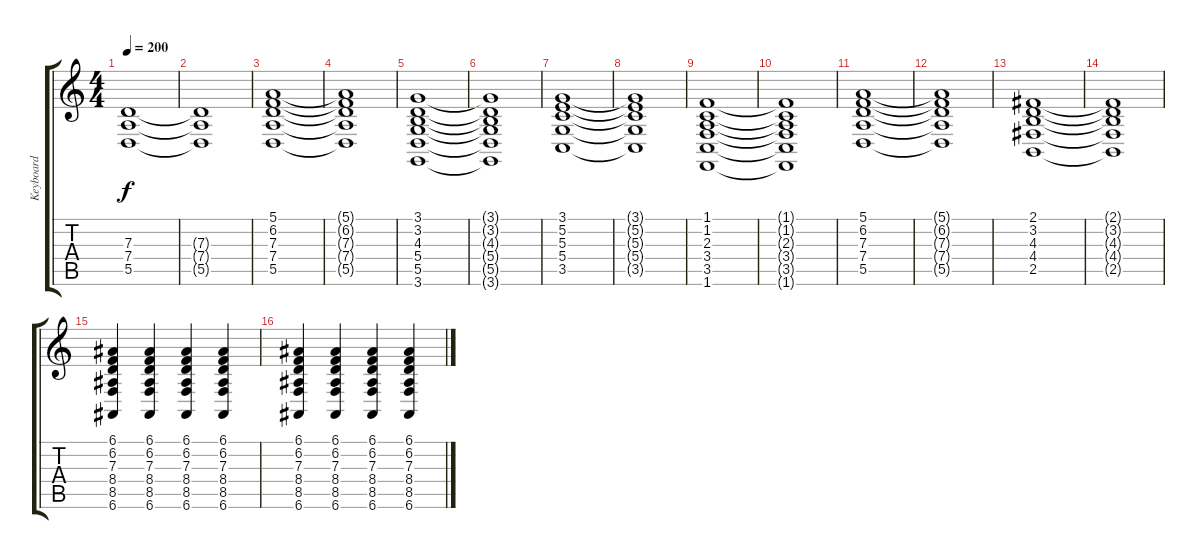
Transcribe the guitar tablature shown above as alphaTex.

\track ("Keyboard" "Keyboard") {instrument acousticgrandpiano}
\staff {score tabs}
\tuning (E4 B3 G3 D3 A2 E2) {hide}
\ts (4 4)
\tempo 200
\clef g2
\ks c
(7.3 7.4 5.5).1{dy f} |
(7.3{t} 7.4{t} 5.5{t}).1 |
(5.1 6.2 7.3 7.4 5.5).1 |
(5.1{t} 6.2{t} 7.3{t} 7.4{t} 5.5{t}).1 |
(3.1 3.2 4.3 5.4 5.5 3.6).1 |
(3.1{t} 3.2{t} 4.3{t} 5.4{t} 5.5{t} 3.6{t}).1 |
(3.1 5.2 5.3 5.4 3.5).1 |
(3.1{t} 5.2{t} 5.3{t} 5.4{t} 3.5{t}).1 |
(1.1 1.2 2.3 3.4 3.5 1.6).1 |
(1.1{t} 1.2{t} 2.3{t} 3.4{t} 3.5{t} 1.6{t}).1 |
(5.1 6.2 7.3 7.4 5.5).1 |
(5.1{t} 6.2{t} 7.3{t} 7.4{t} 5.5{t}).1 |
(2.1 3.2 4.3 4.4 2.5).1 |
(2.1{t} 3.2{t} 4.3{t} 4.4{t} 2.5{t}).1 |
(6.1 6.2 7.3 8.4 8.5 6.6).4 (6.1 6.2 7.3 8.4 8.5 6.6).4 (6.1 6.2 7.3 8.4 8.5 6.6).4 (6.1 6.2 7.3 8.4 8.5 6.6).4 |
(6.1 6.2 7.3 8.4 8.5 6.6).4 (6.1 6.2 7.3 8.4 8.5 6.6).4 (6.1 6.2 7.3 8.4 8.5 6.6).4 (6.1 6.2 7.3 8.4 8.5 6.6).4
